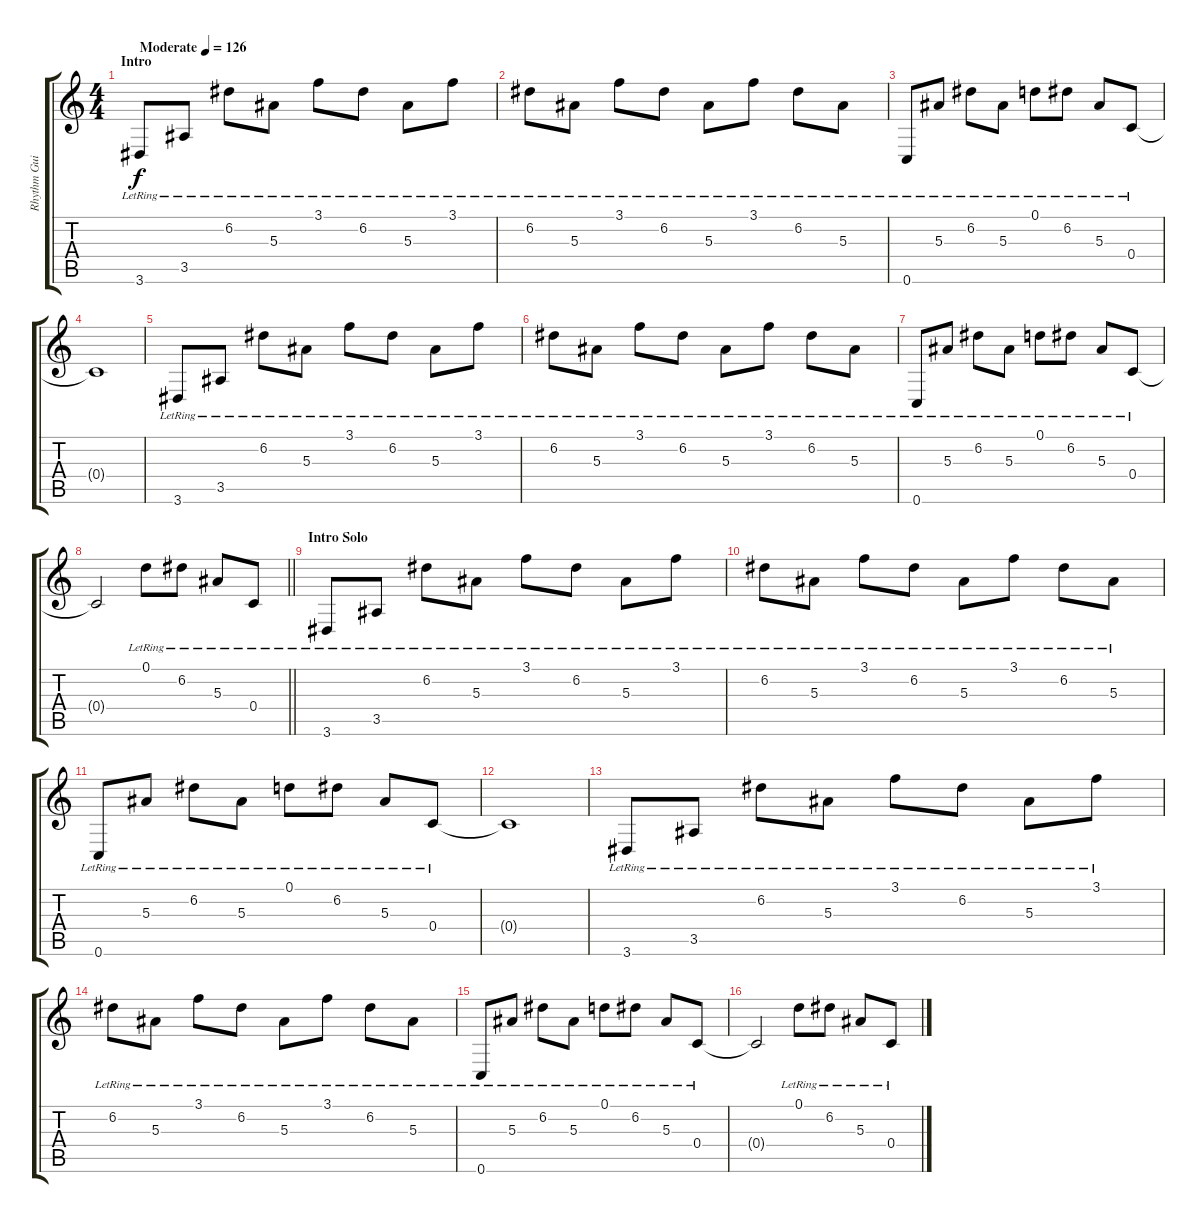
\track ("Rhythm Guitar" "Rhythm Gui") {instrument electricguitarclean}
\staff {score tabs}
\tuning (D4 A3 F3 C3 G2 C2) {hide}
\ts (4 4)
\section ("" "Intro")
\tempo (126 "Moderate")
\clef g2
\ks c
3.6{lr}.8{dy f instrument electricguitarclean} 3.5{lr}.8 6.2{lr}.8 5.3{lr}.8 3.1{lr}.8 6.2{lr}.8 5.3{lr}.8 3.1{lr}.8 |
6.2{lr}.8 5.3{lr}.8 3.1{lr}.8 6.2{lr}.8 5.3{lr}.8 3.1{lr}.8 6.2{lr}.8 5.3{lr}.8 |
0.6{lr}.8 5.3{lr}.8 6.2{lr}.8 5.3{lr}.8 0.1{lr}.8 6.2{lr}.8 5.3{lr}.8 0.4{lr}.8 |
0.4{t}.1 |
3.6{lr}.8 3.5{lr}.8 6.2{lr}.8 5.3{lr}.8 3.1{lr}.8 6.2{lr}.8 5.3{lr}.8 3.1{lr}.8 |
6.2{lr}.8 5.3{lr}.8 3.1{lr}.8 6.2{lr}.8 5.3{lr}.8 3.1{lr}.8 6.2{lr}.8 5.3{lr}.8 |
0.6{lr}.8 5.3{lr}.8 6.2{lr}.8 5.3{lr}.8 0.1{lr}.8 6.2{lr}.8 5.3{lr}.8 0.4{lr}.8 |
\barLineRight lightlight
0.4{t}.2 0.1{lr}.8 6.2{lr}.8 5.3{lr}.8 0.4{lr}.8 |
\section ("" "Intro Solo")
3.6{lr}.8 3.5{lr}.8 6.2{lr}.8 5.3{lr}.8 3.1{lr}.8 6.2{lr}.8 5.3{lr}.8 3.1{lr}.8 |
6.2{lr}.8 5.3{lr}.8 3.1{lr}.8 6.2{lr}.8 5.3{lr}.8 3.1{lr}.8 6.2{lr}.8 5.3{lr}.8 |
0.6{lr}.8 5.3{lr}.8 6.2{lr}.8 5.3{lr}.8 0.1{lr}.8 6.2{lr}.8 5.3{lr}.8 0.4{lr}.8 |
0.4{t}.1 |
3.6{lr}.8 3.5{lr}.8 6.2{lr}.8 5.3{lr}.8 3.1{lr}.8 6.2{lr}.8 5.3{lr}.8 3.1{lr}.8 |
6.2{lr}.8 5.3{lr}.8 3.1{lr}.8 6.2{lr}.8 5.3{lr}.8 3.1{lr}.8 6.2{lr}.8 5.3{lr}.8 |
0.6{lr}.8 5.3{lr}.8 6.2{lr}.8 5.3{lr}.8 0.1{lr}.8 6.2{lr}.8 5.3{lr}.8 0.4{lr}.8 |
0.4{t}.2 0.1{lr}.8 6.2{lr}.8 5.3{lr}.8 0.4{lr}.8
